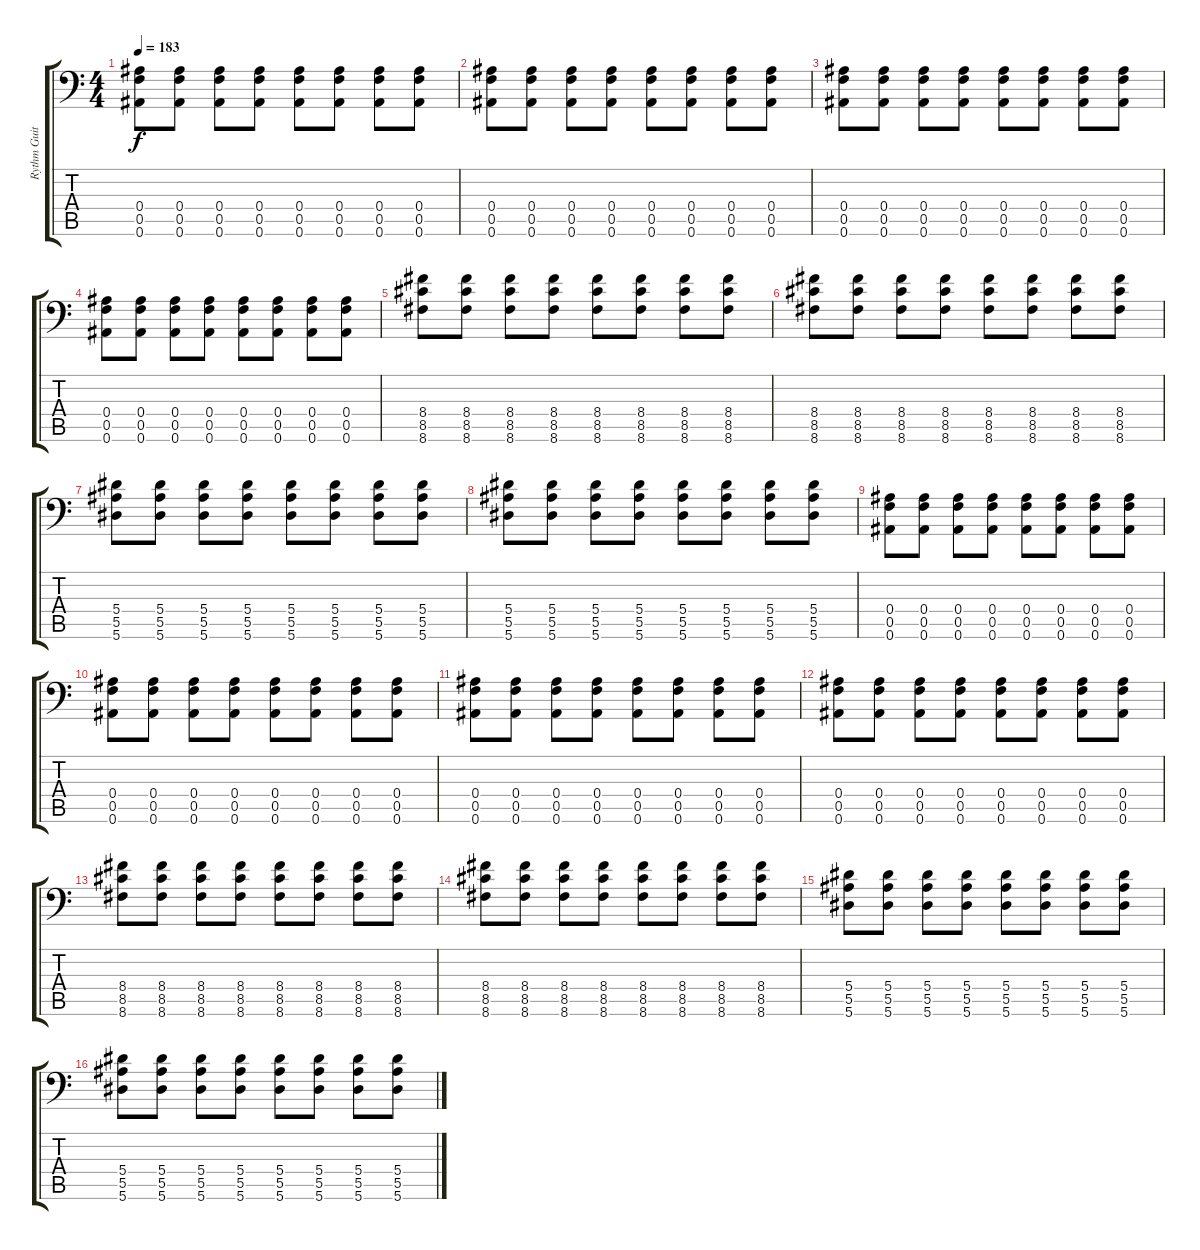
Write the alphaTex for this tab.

\track ("Rythm Guitar #1" "Rythm Guit") {instrument distortionguitar}
\staff {score tabs}
\tuning (C4 G3 Eb3 Bb2 F2 Bb1) {hide}
\ts (4 4)
\tempo 183
\clef f4
\ks c
(0.4 0.5 0.6).8{dy f} (0.4 0.5 0.6).8 (0.4 0.5 0.6).8 (0.4 0.5 0.6).8 (0.4 0.5 0.6).8 (0.4 0.5 0.6).8 (0.4 0.5 0.6).8 (0.4 0.5 0.6).8 |
(0.4 0.5 0.6).8 (0.4 0.5 0.6).8 (0.4 0.5 0.6).8 (0.4 0.5 0.6).8 (0.4 0.5 0.6).8 (0.4 0.5 0.6).8 (0.4 0.5 0.6).8 (0.4 0.5 0.6).8 |
(0.4 0.5 0.6).8 (0.4 0.5 0.6).8 (0.4 0.5 0.6).8 (0.4 0.5 0.6).8 (0.4 0.5 0.6).8 (0.4 0.5 0.6).8 (0.4 0.5 0.6).8 (0.4 0.5 0.6).8 |
(0.4 0.5 0.6).8 (0.4 0.5 0.6).8 (0.4 0.5 0.6).8 (0.4 0.5 0.6).8 (0.4 0.5 0.6).8 (0.4 0.5 0.6).8 (0.4 0.5 0.6).8 (0.4 0.5 0.6).8 |
(8.4 8.5 8.6).8 (8.4 8.5 8.6).8 (8.4 8.5 8.6).8 (8.4 8.5 8.6).8 (8.4 8.5 8.6).8 (8.4 8.5 8.6).8 (8.4 8.5 8.6).8 (8.4 8.5 8.6).8 |
(8.4 8.5 8.6).8 (8.4 8.5 8.6).8 (8.4 8.5 8.6).8 (8.4 8.5 8.6).8 (8.4 8.5 8.6).8 (8.4 8.5 8.6).8 (8.4 8.5 8.6).8 (8.4 8.5 8.6).8 |
(5.4 5.5 5.6).8 (5.4 5.5 5.6).8 (5.4 5.5 5.6).8 (5.4 5.5 5.6).8 (5.4 5.5 5.6).8 (5.4 5.5 5.6).8 (5.4 5.5 5.6).8 (5.4 5.5 5.6).8 |
(5.4 5.5 5.6).8 (5.4 5.5 5.6).8 (5.4 5.5 5.6).8 (5.4 5.5 5.6).8 (5.4 5.5 5.6).8 (5.4 5.5 5.6).8 (5.4 5.5 5.6).8 (5.4 5.5 5.6).8 |
(0.4 0.5 0.6).8 (0.4 0.5 0.6).8 (0.4 0.5 0.6).8 (0.4 0.5 0.6).8 (0.4 0.5 0.6).8 (0.4 0.5 0.6).8 (0.4 0.5 0.6).8 (0.4 0.5 0.6).8 |
(0.4 0.5 0.6).8 (0.4 0.5 0.6).8 (0.4 0.5 0.6).8 (0.4 0.5 0.6).8 (0.4 0.5 0.6).8 (0.4 0.5 0.6).8 (0.4 0.5 0.6).8 (0.4 0.5 0.6).8 |
(0.4 0.5 0.6).8 (0.4 0.5 0.6).8 (0.4 0.5 0.6).8 (0.4 0.5 0.6).8 (0.4 0.5 0.6).8 (0.4 0.5 0.6).8 (0.4 0.5 0.6).8 (0.4 0.5 0.6).8 |
(0.4 0.5 0.6).8 (0.4 0.5 0.6).8 (0.4 0.5 0.6).8 (0.4 0.5 0.6).8 (0.4 0.5 0.6).8 (0.4 0.5 0.6).8 (0.4 0.5 0.6).8 (0.4 0.5 0.6).8 |
(8.4 8.5 8.6).8 (8.4 8.5 8.6).8 (8.4 8.5 8.6).8 (8.4 8.5 8.6).8 (8.4 8.5 8.6).8 (8.4 8.5 8.6).8 (8.4 8.5 8.6).8 (8.4 8.5 8.6).8 |
(8.4 8.5 8.6).8 (8.4 8.5 8.6).8 (8.4 8.5 8.6).8 (8.4 8.5 8.6).8 (8.4 8.5 8.6).8 (8.4 8.5 8.6).8 (8.4 8.5 8.6).8 (8.4 8.5 8.6).8 |
(5.4 5.5 5.6).8 (5.4 5.5 5.6).8 (5.4 5.5 5.6).8 (5.4 5.5 5.6).8 (5.4 5.5 5.6).8 (5.4 5.5 5.6).8 (5.4 5.5 5.6).8 (5.4 5.5 5.6).8 |
(5.4 5.5 5.6).8 (5.4 5.5 5.6).8 (5.4 5.5 5.6).8 (5.4 5.5 5.6).8 (5.4 5.5 5.6).8 (5.4 5.5 5.6).8 (5.4 5.5 5.6).8 (5.4 5.5 5.6).8
